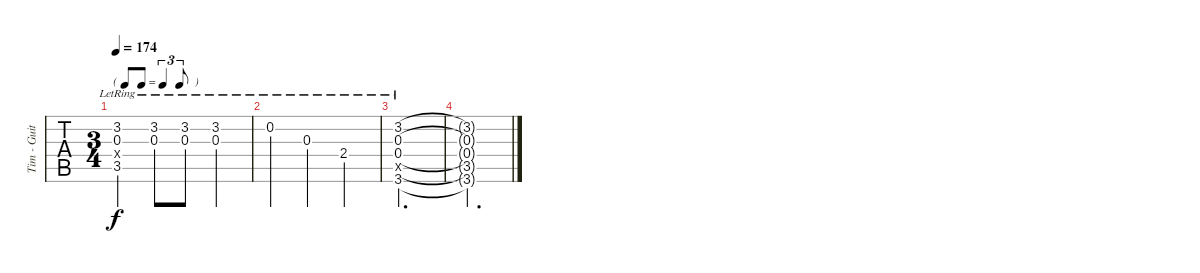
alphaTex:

\track ("Tim - Guitar One" "Tim - Guit") {instrument acousticguitarsteel}
\staff {tabs}
\tuning (Eb4 Bb3 Gb3 Db3 Ab2 Eb2) {hide}
\ts (3 4)
\tf triplet8th
\tempo 174
\clef g2
\ks ebminor
(3.2{lr} 0.3{lr} 0.4{x} 3.5{lr}).4{dy f} (3.2{lr} 0.3{lr}).8 (3.2{lr} 0.3{lr}).8 (3.2{lr} 0.3{lr}).4 |
0.2{lr}.4 0.3{lr}.4 2.4{lr}.4 |
(3.2{lr} 0.3{lr} 0.4 3.5{x} 3.6).2{d} |
(3.2{t} 0.3{t} 0.4{t} 3.5{t} 3.6{t}).2{d}
